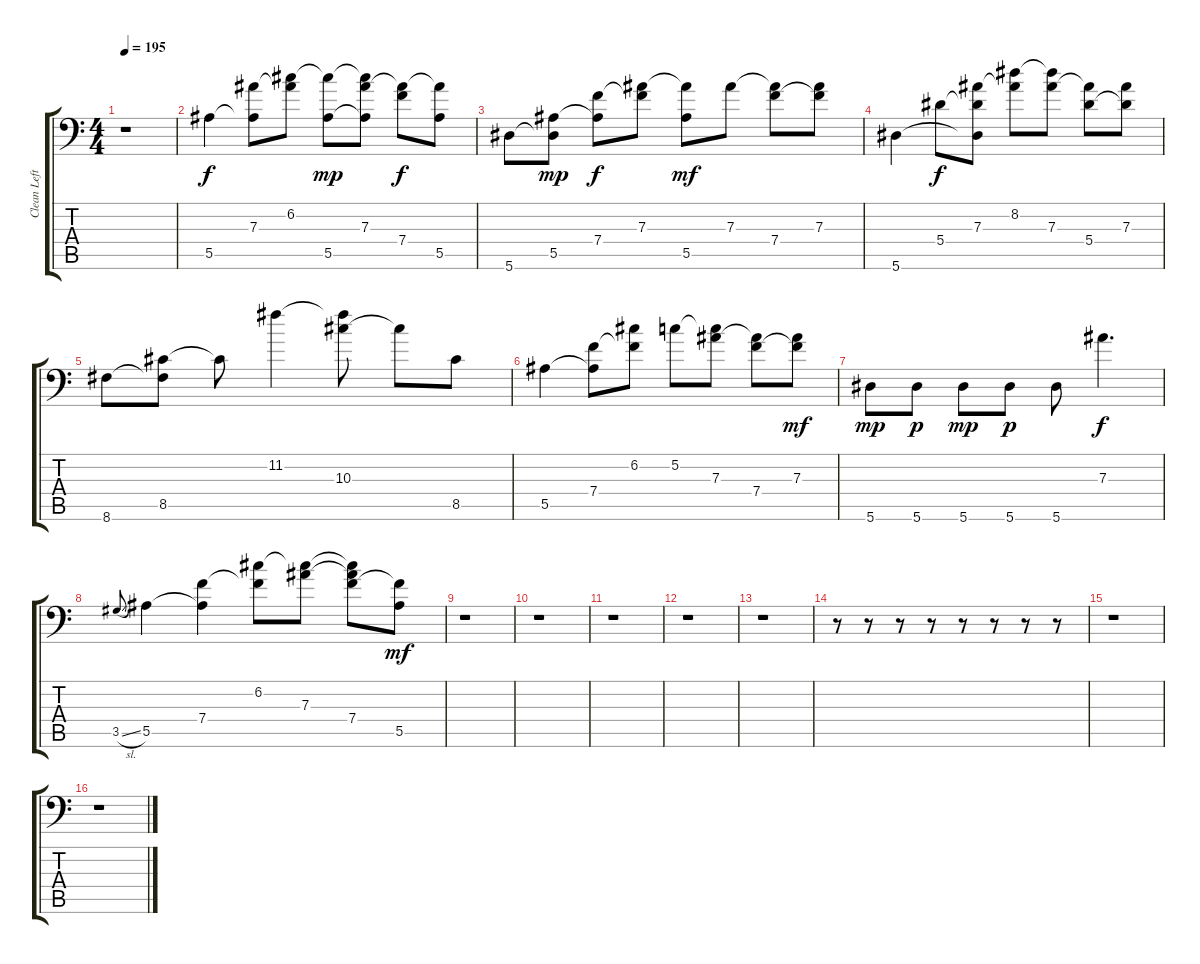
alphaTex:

\track ("Clean Left" "Clean Left") {instrument electricguitarclean}
\staff {score tabs}
\tuning (C4 G3 Eb3 Bb2 F2 Bb1) {hide}
\ts (4 4)
\tempo 195
\clef f4
\ks c
r.1{dy f} |
5.5.4 (7.3 5.5{t}).8 (6.2 7.3{t}).8 (6.2{t} 5.5).8{dy mp} (6.2{t} 7.3 5.5{t}).8 (7.3{t} 7.4).8{dy f} (7.3{t} 5.5).8 |
5.6.8 (5.5 5.6{t}).8{dy mp} (7.4 5.5{t}).8{dy f} (7.3 7.4{t}).8 (7.3{t} 5.5).8{dy mf} 7.3.8 (7.3{t} 7.4).8 (7.3 7.4{t}).8 |
5.6.4 5.4.8{dy f} (7.3 5.4{t} 5.6{t}).8 (8.2 7.3{t}).8 (8.2{t} 7.3).8 (7.3{t} 5.4).8 (7.3 5.4{t}).8 |
8.6.8 (8.5 8.6{t}).8 8.5{t}.8 11.2.4 (11.2{t} 10.3).8 10.3{t}.8 8.5.8 |
5.5.4 (7.4 5.5{t}).8 (6.2 7.4{t}).8 5.2.8 (5.2{t} 7.3).8 (7.3{t} 7.4).8 (7.3 7.4{t}).8{dy mf} |
5.6.8{dy mp} 5.6.8{dy p} 5.6.8{dy mp} 5.6.8{dy p} 5.6.8 7.3.4{d dy f} |
3.5{sl}.8{gr onbeat} 5.5.4 (7.4 5.5{t}).4 (6.2 7.4{t}).8 (6.2{t} 7.3).8 (6.2{t} 7.3{t} 7.4).8 (7.4{t} 5.5).8{dy mf} |
r.1 |
r.1 |
r.1 |
r.1 |
r.1 |
r.8 r.8 r.8 r.8 r.8 r.8 r.8 r.8 |
r.1 |
r.1
